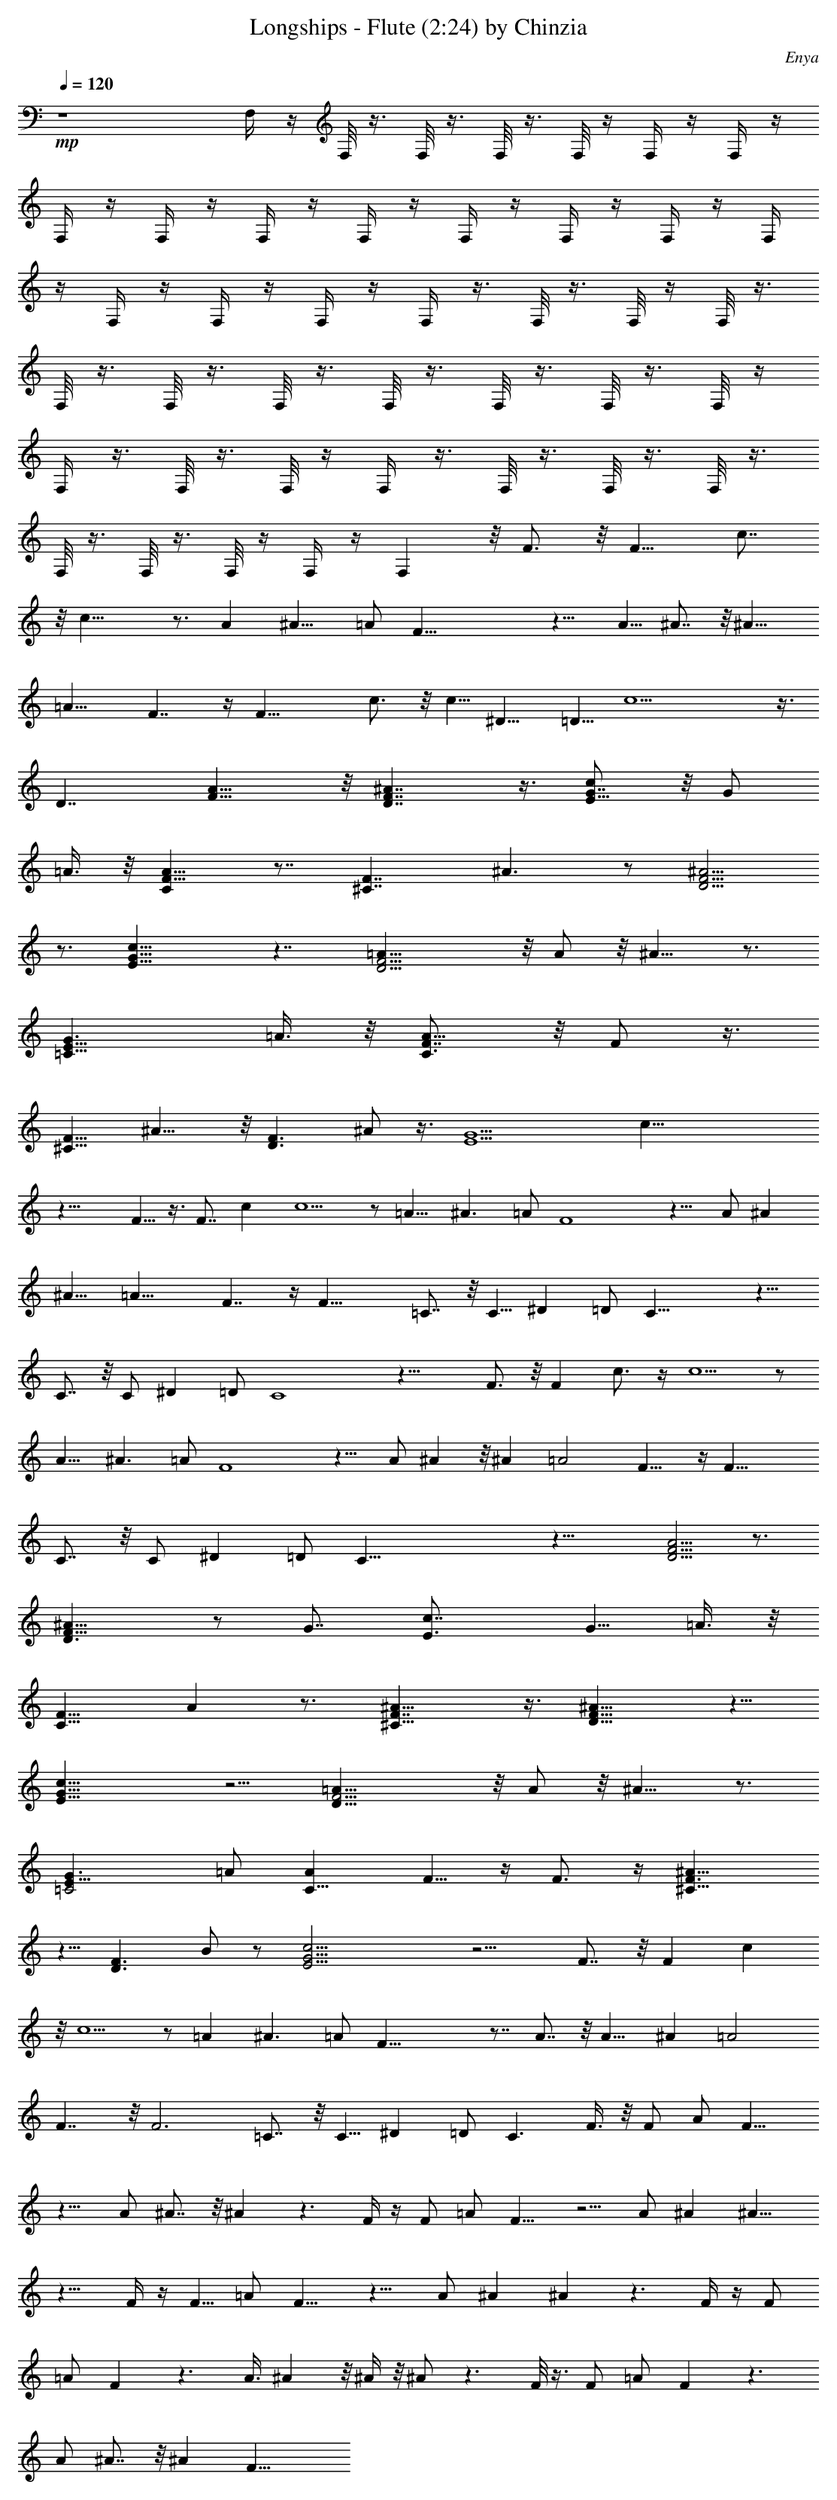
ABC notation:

X:1
T:Longships - Flute (2:24) by Chinzia
C:Enya
L:1/4
Q:120
K:C
+mp+
z4 F,/4 z/4 F,/8 z3/8 F,/8 z3/8 F,/8 z3/8 F,/8 z/4 F,/4 z/4 F,/4 z/4
F,/4 z/4 F,/4 z/4 F,/4 z/4 F,/4 z/4 F,/4 z/4 F,/4 z/4 F,/4 z/4 F,/4
z/4 F,/4 z/4 F,/4 z/4 F,/4 z/4 F,/4 z3/8 F,/8 z3/8 F,/8 z/4 F,/8 z3/8
F,/8 z3/8 F,/8 z3/8 F,/8 z3/8 F,/8 z3/8 F,/8 z3/8 F,/8 z3/8 F,/8 z/4
F,/4 z3/8 F,/8 z3/8 F,/8 z/4 F,/4 z3/8 F,/8 z3/8 F,/8 z3/8 F,/8 z3/8
F,/8 z3/8 F,/8 z3/8 F,/8 z/4 F,/4 z/4 F, z/8 F3/4 z/8 [F9/8z] c7/8
z/8 c19/8 z3/4 A ^A11/8 =A/2 F33/8 z11/8 [A5/8z/2] ^A7/8 z/8 ^A9/8
=A15/8 F7/4 z/4 F23/8 c3/4 z/8 c5/8 [^D9/8z] [=D5/8z/2] c15/2 z3/8
[D7/4z/8] [F13/8A13/8] z/8 [^A7/4D7/4F7/4] z3/8 [G7/8E13/8c] z/8 G/2
=A3/8 z/8 [F9/8A9/8C] z7/8 [^C7/4F7/4z/8] ^A3/2 z/2 [D5/4F5/4^A5/4]
z3/4 [E17/8G17/8c17/8] z7/4 [D13/4F13/4=A11/8] z/8 A/2 z/8 ^A9/8 z3/4
[=C15/8E13/8G3/2] =A3/8 z/8 [F7/8A9/8C3/2] z/8 F/2 z3/8
[^C9/8F9/8z/8] ^A15/8 z/8 [F3/2D3/2z] ^A/2 z3/8 [E9/2G9/2z/8] c35/8
z21/8 F5/8 z3/8 F7/8 c c5/2 z/2 [=A9/8z] ^A3/2 =A/2 F4 z11/8 A/2 ^A
[^A9/8z] =A17/8 F7/4 z/4 F23/8 =C7/8 z/8 [C5/8z/2] ^D =D/2 C31/8 z9/8
C7/8 z/8 C/2 [^Dz7/8] =D/2 C4 z25/8 F3/4 z/8 F c3/4 z/4 c5/2 z/2
[A9/8z] ^A3/2 =A/2 F4 z11/8 A/2 ^A z/8 [^Az7/8] =A2 F15/8 z/4 F23/8
C7/8 z/8 C/2 ^D [=D/2z3/8] C45/8 z19/8 [A5/4D5/4F5/4] z3/4
[^A13/8F13/8D3/2] z/2 [G7/8z/8] [E3/2c7/8] [G5/8z/2] =A3/8 z/8
[F9/8C9/8z/8] A z3/4 [^C15/8F7/4^A15/8] z3/8 [^A11/8F11/8D11/8] z5/8
[E21/8G21/8c21/8] z5/4 [D27/8F13/4=A11/8] z/8 A/2 z/8 ^A9/8 z3/4
[=C2E15/8G3/2] =A/2 [C9/8Az/8] F5/8 z/4 F3/4 z/4 [F3/2^C11/8^A11/8]
z5/8 [F3/2D3/2z] B/2 z/2 [E19/4G19/4c19/4] z9/4 F7/8 z/8 [Fz7/8] c
z/8 c5/2 z/2 [=Az7/8] ^A3/2 =A/2 F33/8 z7/8 A7/8 z/8 [A9/8z] ^A =A2
F7/4 z/8 F3 =C7/8 z/8 [C5/8z/2] ^D =D/2 C3/2 F3/8 z/8 F/2 A/2 F9/8
z11/8 A/2 ^A7/8 z/8 ^A z3/2 F/4 z/4 F/2 =A/2 F9/8 z5/4 A/2 ^A ^A9/8
z11/8 F/4 z/4 [F5/8z/2] =A/2 F9/8 z11/8 A/2 ^A ^A z3/2 F/4 z/4 F/2
=A/2 F z3/2 A3/8 ^A z/8 ^A/4 z/8 ^A/2 z3/2 F/8 z3/8 F/2 =A/2 F z3/2
A/2 ^A7/8 z/8 ^A F17/8
